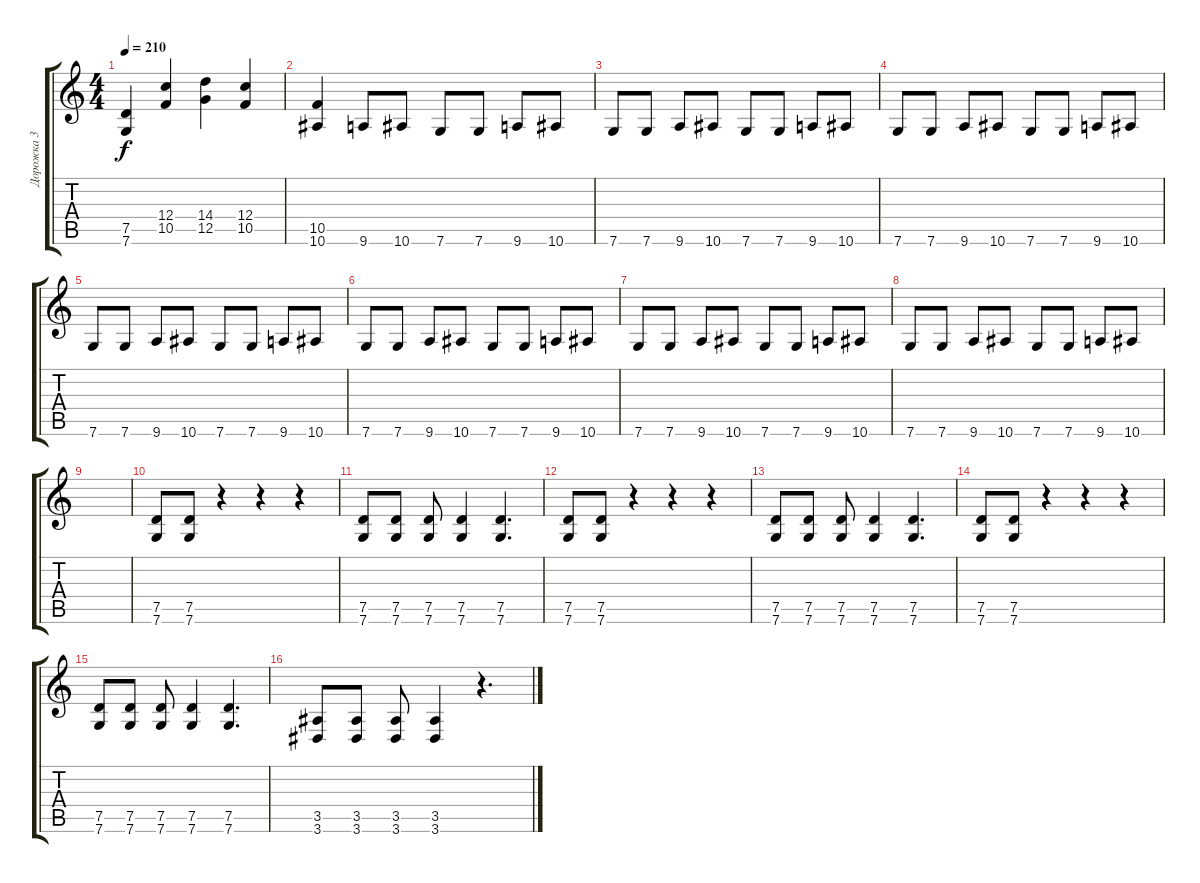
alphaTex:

\track ("Дорожка 3" "Дорожка 3") {instrument distortionguitar}
\staff {score tabs}
\tuning (D4 A3 F3 C3 G2 C2) {hide}
\ts (4 4)
\tempo 210
\clef g2
\ks c
(7.5 7.6).4{dy f} (12.4 10.5).4 (14.4 12.5).4 (12.4 10.5).4 |
(10.5 10.6).4 9.6.8 10.6.8 7.6.8 7.6.8 9.6.8 10.6.8 |
7.6.8 7.6.8 9.6.8 10.6.8 7.6.8 7.6.8 9.6.8 10.6.8 |
7.6.8 7.6.8 9.6.8 10.6.8 7.6.8 7.6.8 9.6.8 10.6.8 |
7.6.8 7.6.8 9.6.8 10.6.8 7.6.8 7.6.8 9.6.8 10.6.8 |
7.6.8 7.6.8 9.6.8 10.6.8 7.6.8 7.6.8 9.6.8 10.6.8 |
7.6.8 7.6.8 9.6.8 10.6.8 7.6.8 7.6.8 9.6.8 10.6.8 |
7.6.8 7.6.8 9.6.8 10.6.8 7.6.8 7.6.8 9.6.8 10.6.8 |
|
(7.5 7.6).8 (7.5 7.6).8 r.4 r.4 r.4 |
(7.5 7.6).8 (7.5 7.6).8 (7.5 7.6).8 (7.5 7.6).4 (7.5 7.6).4{d} |
(7.5 7.6).8 (7.5 7.6).8 r.4 r.4 r.4 |
(7.5 7.6).8 (7.5 7.6).8 (7.5 7.6).8 (7.5 7.6).4 (7.5 7.6).4{d} |
(7.5 7.6).8 (7.5 7.6).8 r.4 r.4 r.4 |
(7.5 7.6).8 (7.5 7.6).8 (7.5 7.6).8 (7.5 7.6).4 (7.5 7.6).4{d} |
(3.5 3.6).8 (3.5 3.6).8 (3.5 3.6).8 (3.5 3.6).4 r.4{d}
